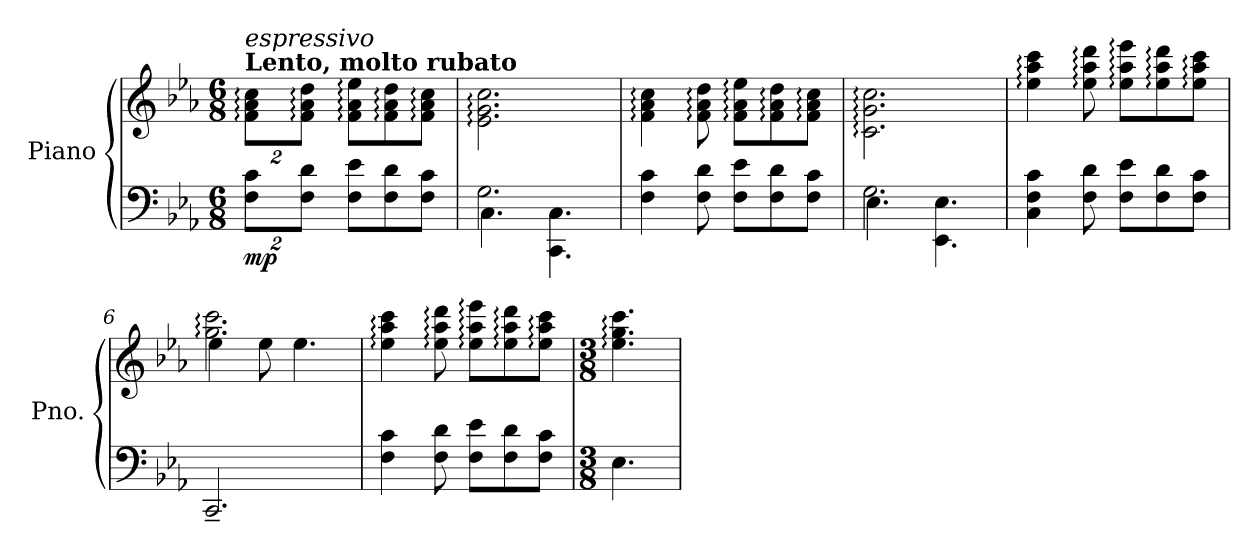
**kern	**kern	**dynam
*part1	*part1	*part1
*staff2	*staff1	*staff1/2
*I"Piano	*	*
*I'Pno.	*	*
*clefF4	*clefG2	*
*k[b-e-a-]	*k[b-e-a-]	*
*M6/8	*M6/8	*
*Xbrackettup	*Xbrackettup	*
=1	=1	=1
!	!LO:TX:a:B:t=Lento, molto rubato	!
!	!LO:TX:a:i:t=espressivo	!
!	!	!LO:DY:b=2
16%3F\ 16%3c\L	16%3f\: 16%3a-\: 16%3cc\:L	mp
16%3F\ 16%3d\J	16%3f\: 16%3a-\: 16%3dd\:J	.
8F\ 8e-\L	8f\: 8a-\: 8ee-\:L	.
8F\ 8d\	8f\: 8a-\: 8dd\:	.
8F\ 8c\J	8f\: 8a-\: 8cc\:J	.
=2	=2	=2
*^	*	*
2.G\	4.C\	2.e-\: 2.g\: 2.cc\:	.
.	4.CC\ 4.C\	.	.
*v	*v	*	*
=3	=3	=3
4F\ 4c\	4f\: 4a-\: 4cc\:	.
8F\ 8d\	8f\: 8a-\: 8dd\:	.
8F\ 8e-\L	8f\: 8a-\: 8ee-\:L	.
8F\ 8d\	8f\: 8a-\: 8dd\:	.
8F\ 8c\J	8f\: 8a-\: 8cc\:J	.
=4	=4	=4
*^	*	*
2.G\	4.E-\	2.c\: 2.g\: 2.cc\:	.
.	4.EE-\ 4.E-\	.	.
*v	*v	*	*
!!LO:LB:g=z
=5	=5	=5
4C\ 4F\ 4c\	4ee-\: 4aa-\: 4ccc\:	.
8F\ 8d\	8ee-\: 8aa-\: 8ddd\:	.
8F\ 8e-\L	8ee-\: 8aa-\: 8eee-\:L	.
8F\ 8d\	8ee-\: 8aa-\: 8ddd\:	.
8F\ 8c\J	8ee-\: 8aa-\: 8ccc\:J	.
=6	=6	=6
*	*^	*
2.CC~/	2.gg\: 2.ccc\:	4ee-\	.
.	.	8ee-\	.
.	.	4.ee-\	.
*	*v	*v	*
=7	=7	=7
4F\ 4c\	4ee-\: 4aa-\: 4ccc\:	.
8F\ 8d\	8ee-\: 8aa-\: 8ddd\:	.
8F\ 8e-\L	8ee-\: 8aa-\: 8eee-\:L	.
8F\ 8d\	8ee-\: 8aa-\: 8ddd\:	.
8F\ 8c\J	8ee-\: 8aa-\: 8ccc\:J	.
=8	=8	=8
*M3/8	*M3/8	*
4.E-\	4.ee-\: 4.gg\: 4.ccc\:	.
=	=	=
*-	*-	*-
